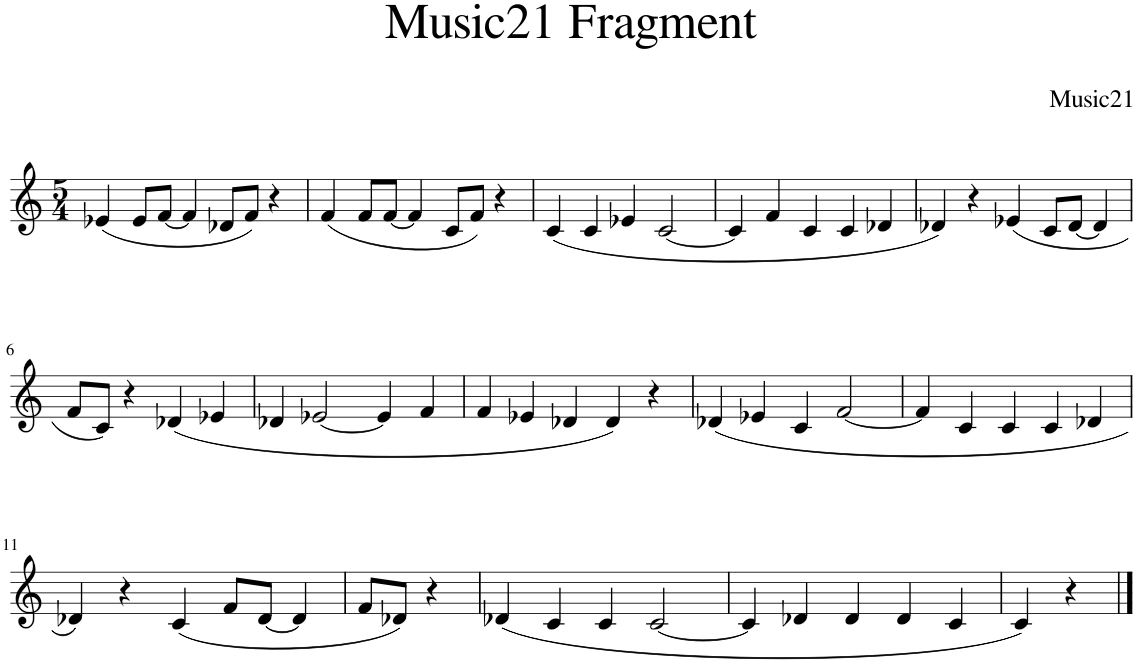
**kern
*part1
*staff1
*I"Piano
*I'Pno
*clefG2
*k[]
*M5/4
=1
(4e-X/
8e-/L
[8f/J
4f/]
8d-X/L
8f/J)
4r
=2
(4f/
8f/L
[8f/J
4f/]
8c/L
8f/J)
4r
=3
(4c/
4c/
4e-X/
[2c/
=4
4c/]
4f/
4c/
4c/
4d-X/
=5
4d-X/)
4r
(4e-X/
8c/L
[8d-/J
4d-/]
!!LO:LB:g=z
=6
8f/L
8c/J)
4r
(4d-X/
4e-X/
=7
4d-X/
[2e-X/
4e-/]
4f/
=8
4f/
4e-X/
4d-X/
4d-/)
4r
=9
(4d-X/
4e-X/
4c/
[2f/
=10
4f/]
4c/
4c/
4c/
4d-X/
!!LO:LB:g=z
=11
4d-X/)
4r
(4c/
8f/L
[8d-/J
4d-/]
=12
8f/L
8d-X/J)
4r
=13
(4d-X/
4c/
4c/
[2c/
=14
4c/]
4d-X/
4d-/
4d-/
4c/
=15
4c/)
4r
==
*-
